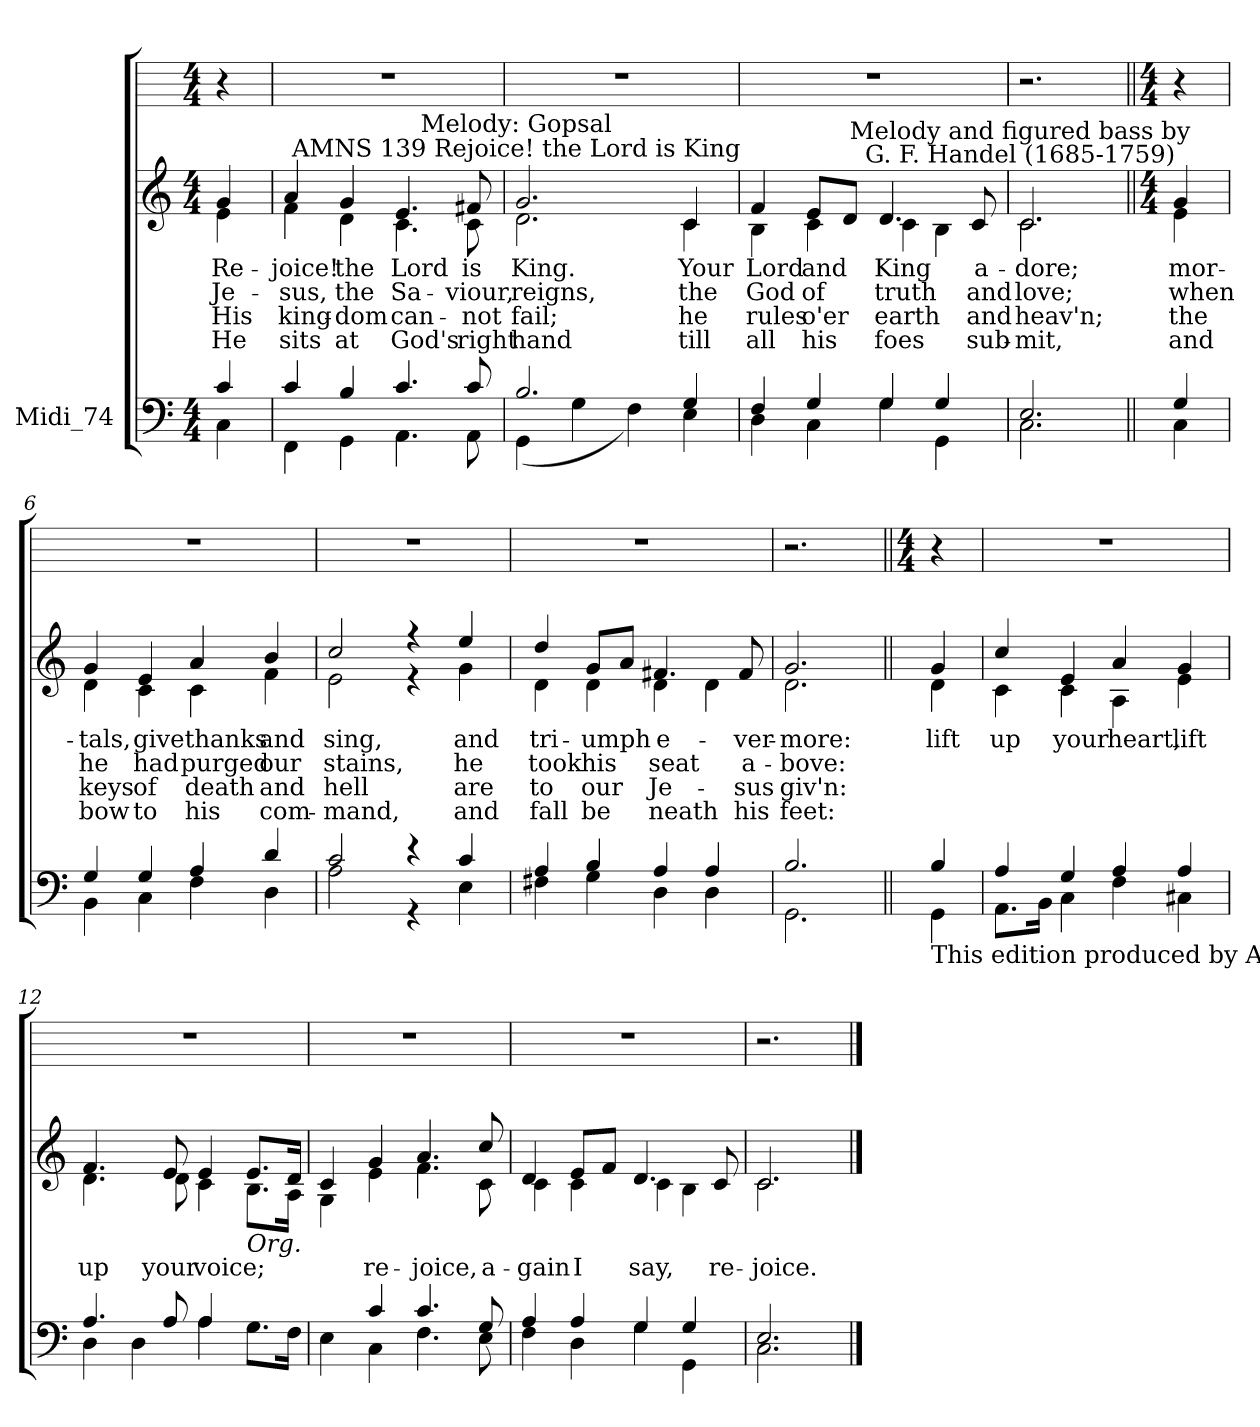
**kern	**kern	**text	**text	**text	**text	**kern
*part3	*part2	*part2	*part2	*part2	*part2	*part1
*staff3	*staff2	*staff2	*staff2	*staff2	*staff2	*staff1
*I"Midi_74	*	*	*	*	*	*
*clefF4	*clefG2	*	*	*	*	*
*k[]	*k[]	*	*	*	*	*
*C:	*C:	*	*	*	*	*
*M4/4	*M4/4	*	*	*	*	*M4/4
=	=	=	=	=	=	=
*^	*	*	*	*	*	*
!	!	!LO:TX:a:cj:t=Charles Wesley\n(1707-1788)	!	!	!	!	!
!	!	!	!LO:LY:b	!LO:LY:b	!LO:LY:b	!LO:LY:b	!
*	*	*^	*	*	*	*	*
4c/	4C\	4g/	4e\	Re-	-Je-	-His	He	4r
=1	=1	=1	=1	=1	=1	=1	=1	=1
!	!	!	!	!LO:LY:b	!LO:LY:b	!LO:LY:b	!LO:LY:b	!
4c/	4FF\	4a/	4f\	joice!	sus,	king-	-sits	1r
!	!	!	!	!LO:LY:b	!LO:LY:b	!LO:LY:b	!LO:LY:b	!
4B/	4GG\	4g/	4d\	the	the	dom	at	.
!	!	!	!	!LO:LY:b	!LO:LY:b	!LO:LY:b	!LO:LY:b	!
4.c/	4.AA\	4.e/	4.c\	Lord	Sa-	-can-	-God's	.
!	!	!	!	!LO:LY:b	!LO:LY:b	!LO:LY:b	!LO:LY:b	!
8c/	8AA\	8f#X/	8c\	is	viour,	not	right	.
=2	=2	=2	=2	=2	=2	=2	=2	=2
!	!	!LO:TX:a:cj:t=AMNS 139 Rejoice! the Lord is King	!	!	!	!	!	!
!	!	!LO:TX:a:cj:t=Melody&colon; Gopsal	!	!	!	!	!	!
!	!	!	!	!LO:LY:b	!LO:LY:b	!LO:LY:b	!LO:LY:b	!
2.B/	(<4GG\	2.g/	2.d\	King.	reigns,	fail;	hand	1r
.	4G\	.	.	.	.	.	.	.
.	4F\)	.	.	.	.	.	.	.
!	!	!	!	!LO:LY:b	!LO:LY:b	!LO:LY:b	!LO:LY:b	!
4G/	4E\	4c/	4c\	Your	the	he	till	.
=3	=3	=3	=3	=3	=3	=3	=3	=3
!	!	!	!	!LO:LY:b	!LO:LY:b	!LO:LY:b	!LO:LY:b	!
4F/	4D\	4f/	4B\	Lord	God	rules	all	1r
!	!	!	!	!LO:LY:b	!LO:LY:b	!LO:LY:b	!LO:LY:b	!
4G/	4C\	8e/L	4c\	and	of	o'er	his	.
.	.	8d/J	.	.	.	.	.	.
!	!	!	!	!LO:LY:b	!LO:LY:b	!LO:LY:b	!LO:LY:b	!
4G/	4G\	4.d/	4c\	King	truth	earth	foes	.
4G/	4GG\	.	4B\	.	.	.	.	.
!	!	!	!	!LO:LY:b	!LO:LY:b	!LO:LY:b	!LO:LY:b	!
.	.	8c/	.	a-	-and	and	sub-	.
=4	=4	=4	=4	=4	=4	=4	=4	=4
!	!	!LO:TX:a:cj:t=Melody and figured bass by\nG. F. Handel (1685-1759)	!	!	!	!	!	!
!	!	!	!	!LO:LY:b	!LO:LY:b	!LO:LY:b	!LO:LY:b	!
2.E/	2.C\	2.c/	2.c\	-dore;	love;	heav'n;	mit,	2.r
!!LO:LB:g=z
=5||	=5||	=5||	=5||	=5||	=5||	=5||	=5||	=5||
*	*	*M4/4	*	*	*	*	*	*M4/4
!	!	!	!	!LO:LY:b	!LO:LY:b	!LO:LY:b	!LO:LY:b	!
4G/	4C\	4g/	4e\	mor-	-when	the	and	4r
=6	=6	=6	=6	=6	=6	=6	=6	=6
!	!	!	!	!LO:LY:b	!LO:LY:b	!LO:LY:b	!LO:LY:b	!
4G/	4BB\	4g/	4d\	tals,	he	keys	bow	1r
!	!	!	!	!LO:LY:b	!LO:LY:b	!LO:LY:b	!LO:LY:b	!
4G/	4C\	4e/	4c\	give	had	of	to	.
!	!	!	!	!LO:LY:b	!LO:LY:b	!LO:LY:b	!LO:LY:b	!
4A/	4F\	4a/	4c\	thanks	purged	death	his	.
!	!	!	!	!LO:LY:b	!LO:LY:b	!LO:LY:b	!LO:LY:b	!
4d	4D\	4b/	4f\	and	our	and	com-	.
=7	=7	=7	=7	=7	=7	=7	=7	=7
!	!	!	!	!LO:LY:b	!LO:LY:b	!LO:LY:b	!LO:LY:b	!
2c/	2A\	2cc/	2e\	-sing,	stains,	hell	mand,	1r
4r	4r	4r	4r	.	.	.	.	.
!	!	!	!	!LO:LY:b	!LO:LY:b	!LO:LY:b	!LO:LY:b	!
4c/	4E\	4ee/	4g\	and	he	are	and	.
=8	=8	=8	=8	=8	=8	=8	=8	=8
!	!	!	!	!LO:LY:b	!LO:LY:b	!LO:LY:b	!LO:LY:b	!
4A/	4F#X\	4dd/	4d\	tri-	-took	to	fall	1r
!	!	!	!	!LO:LY:b	!LO:LY:b	!LO:LY:b	!LO:LY:b	!
4B/	4G\	8g/L	4d\	umph	his	our	be	.
.	.	8a/J	.	.	.	.	.	.
!	!	!	!	!LO:LY:b	!LO:LY:b	!LO:LY:b	!LO:LY:b	!
4A/	4D\	4.f#X/	4d\	e-	-seat	Je-	-neath	.
4A/	4D\	.	4d\	.	.	.	.	.
!	!	!	!	!LO:LY:b	!LO:LY:b	!LO:LY:b	!LO:LY:b	!
.	.	8f#/	.	ver-	-a-	-sus	his	.
=9	=9	=9	=9	=9	=9	=9	=9	=9
!	!	!	!	!LO:LY:b	!LO:LY:b	!LO:LY:b	!LO:LY:b	!
2.B/	2.GG\	2.g/	2.d\	more:	bove:	giv'n:	feet:	2.r
!!LO:LB:g=z
=10||	=10||	=10||	=10||	=10||	=10||	=10||	=10||	=10||
*	*	*	*	*	*	*	*	*M4/4
!LO:TX:b:t=This edition produced by Andrew Sims, 2020	!	!	!	!	!	!	!	!
!	!	!	!	!LO:LY:b	!	!	!	!
4B/	4GG\	4g/	4d\	lift	.	.	.	4r
=11	=11	=11	=11	=11	=11	=11	=11	=11
!	!	!	!	!LO:LY:b	!	!	!	!
4A/	8.AA\L	4cc/	4c\	up	.	.	.	1r
.	16BB\J	.	.	.	.	.	.	.
!	!	!	!	!LO:LY:b	!	!	!	!
4G/	4C\	4e/	4c\	your	.	.	.	.
!	!	!	!	!LO:LY:b	!	!	!	!
4A/	4F\	4a/	4A\	heart,	.	.	.	.
!	!	!	!	!LO:LY:b	!	!	!	!
4A/	4C#X\	4g/	4e\	lift	.	.	.	.
=12	=12	=12	=12	=12	=12	=12	=12	=12
!	!	!	!	!LO:LY:b	!	!	!	!
4.A/	4D\	4.f/	4.d\	up	.	.	.	1r
.	4D\	.	.	.	.	.	.	.
!	!	!	!	!LO:LY:b	!	!	!	!
8A/	.	8e/	8d\	your	.	.	.	.
!	!	!	!	!LO:LY:b	!	!	!	!
4A/	4A\	4e/	4c\	voice;	.	.	.	.
!	!	!LO:TX:b:i:t=Org.	!	!	!	!	!	!
4ryy	8.G\L	8.e/L	8.B\L	.	.	.	.	.
.	16F\J	16d/J	16A\J	.	.	.	.	.
=13	=13	=13	=13	=13	=13	=13	=13	=13
4ryy	4E\	4c/	4G\	.	.	.	.	1r
!	!	!	!	!LO:LY:b	!	!	!	!
4c/	4C\	4g/	4e\	re-	.	.	.	.
!	!	!	!	!LO:LY:b	!	!	!	!
4.c/	4.F\	4.a/	4.f\	-joice,	.	.	.	.
!	!	!	!	!LO:LY:b	!	!	!	!
8G/	8E\	8cc/	8c\	a-	.	.	.	.
=14	=14	=14	=14	=14	=14	=14	=14	=14
!	!	!	!	!LO:LY:b	!	!	!	!
4A/	4F\	4d/	4c\	-gain	.	.	.	1r
!	!	!	!	!LO:LY:b	!	!	!	!
4A/	4D\	8e/L	4c\	I	.	.	.	.
.	.	8f/J	.	.	.	.	.	.
!	!	!	!	!LO:LY:b	!	!	!	!
4G/	4G\	4.d/	4c\	say,	.	.	.	.
4G/	4GG\	.	4B\	.	.	.	.	.
!	!	!	!	!LO:LY:b	!	!	!	!
.	.	8c/	.	re-	.	.	.	.
=15	=15	=15	=15	=15	=15	=15	=15	=15
!	!	!	!	!LO:LY:b	!	!	!	!
2.E/	2.C\	2.c/	2.c\	-joice.	.	.	.	2.r
*v	*v	*	*	*	*	*	*	*
*	*v	*v	*	*	*	*	*
==	==	==	==	==	==	==
*-	*-	*-	*-	*-	*-	*-
